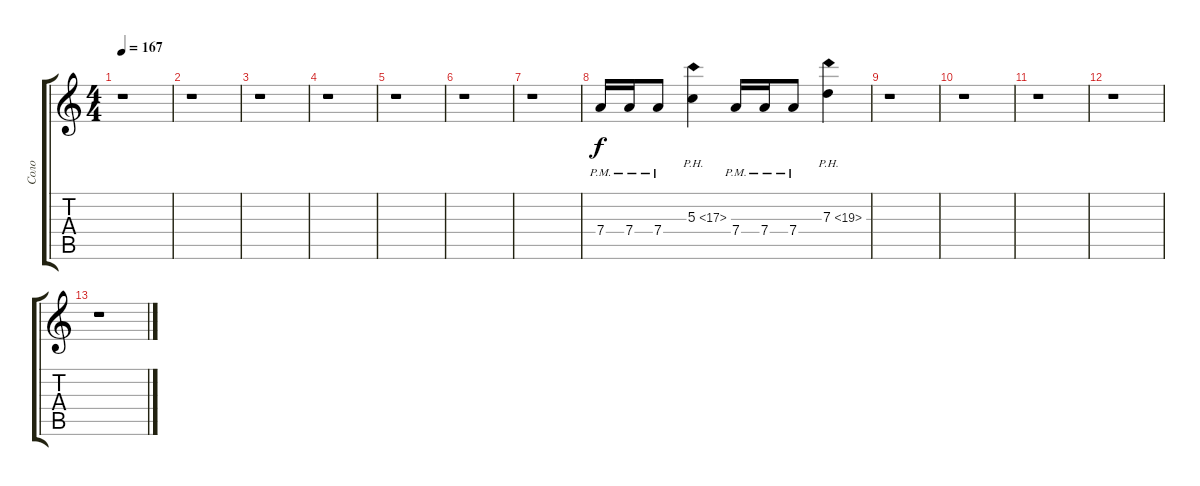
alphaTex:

\track ("Соло" "Соло") {instrument overdrivenguitar}
\staff {score tabs}
\tuning (E4 B3 G3 D3 A2 E2) {hide}
\ts (4 4)
\tempo 167
\clef g2
\ks c
r.1{dy f} |
r.1 |
r.1 |
r.1 |
r.1 |
r.1 |
r.1 |
7.4{pm}.16 7.4{pm}.16 7.4{pm}.8 5.3{ph 12}.4 7.4{pm}.16 7.4{pm}.16 7.4{pm}.8 7.3{ph 12}.4 |
r.1 |
r.1 |
r.1 |
r.1 |
r.1
